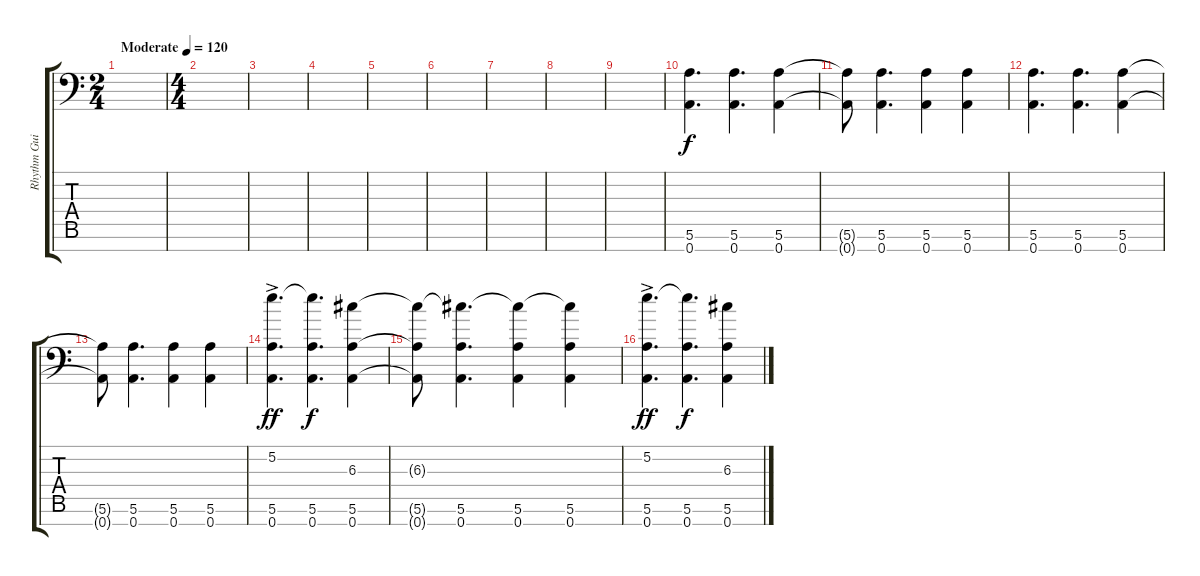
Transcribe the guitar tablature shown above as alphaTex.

\track ("Rhythm Guitar" "Rhythm Gui") {instrument distortionguitar}
\staff {score tabs}
\tuning (E4 B3 G3 D3 A2 E2 A1) {hide}
\ts (2 4)
\tempo (120 "Moderate")
\clef f4
\ks c
|
\ts (4 4)
|
|
|
|
|
|
|
|
(5.6 0.7).4{d} (5.6 0.7).4{d} (5.6 0.7).4 |
(5.6{t} 0.7{t}).8 (5.6 0.7).4{d} (5.6 0.7).4 (5.6 0.7).4 |
(5.6 0.7).4{d} (5.6 0.7).4{d} (5.6 0.7).4 |
(5.6{t} 0.7{t}).8 (5.6 0.7).4{d} (5.6 0.7).4 (5.6 0.7).4 |
(5.2{ac} 5.6 0.7).4{d dy ff} (5.2{t} 5.6 0.7).4{d dy f} (6.3 5.6 0.7).4 |
(6.3{t} 5.6{t} 0.7{t}).8 (6.3{t} 5.6 0.7).4{d} (6.3{t} 5.6 0.7).4 (6.3{t} 5.6 0.7).4 |
(5.2{ac} 5.6 0.7).4{d dy ff} (5.2{t} 5.6 0.7).4{d dy f} (6.3 5.6 0.7).4
